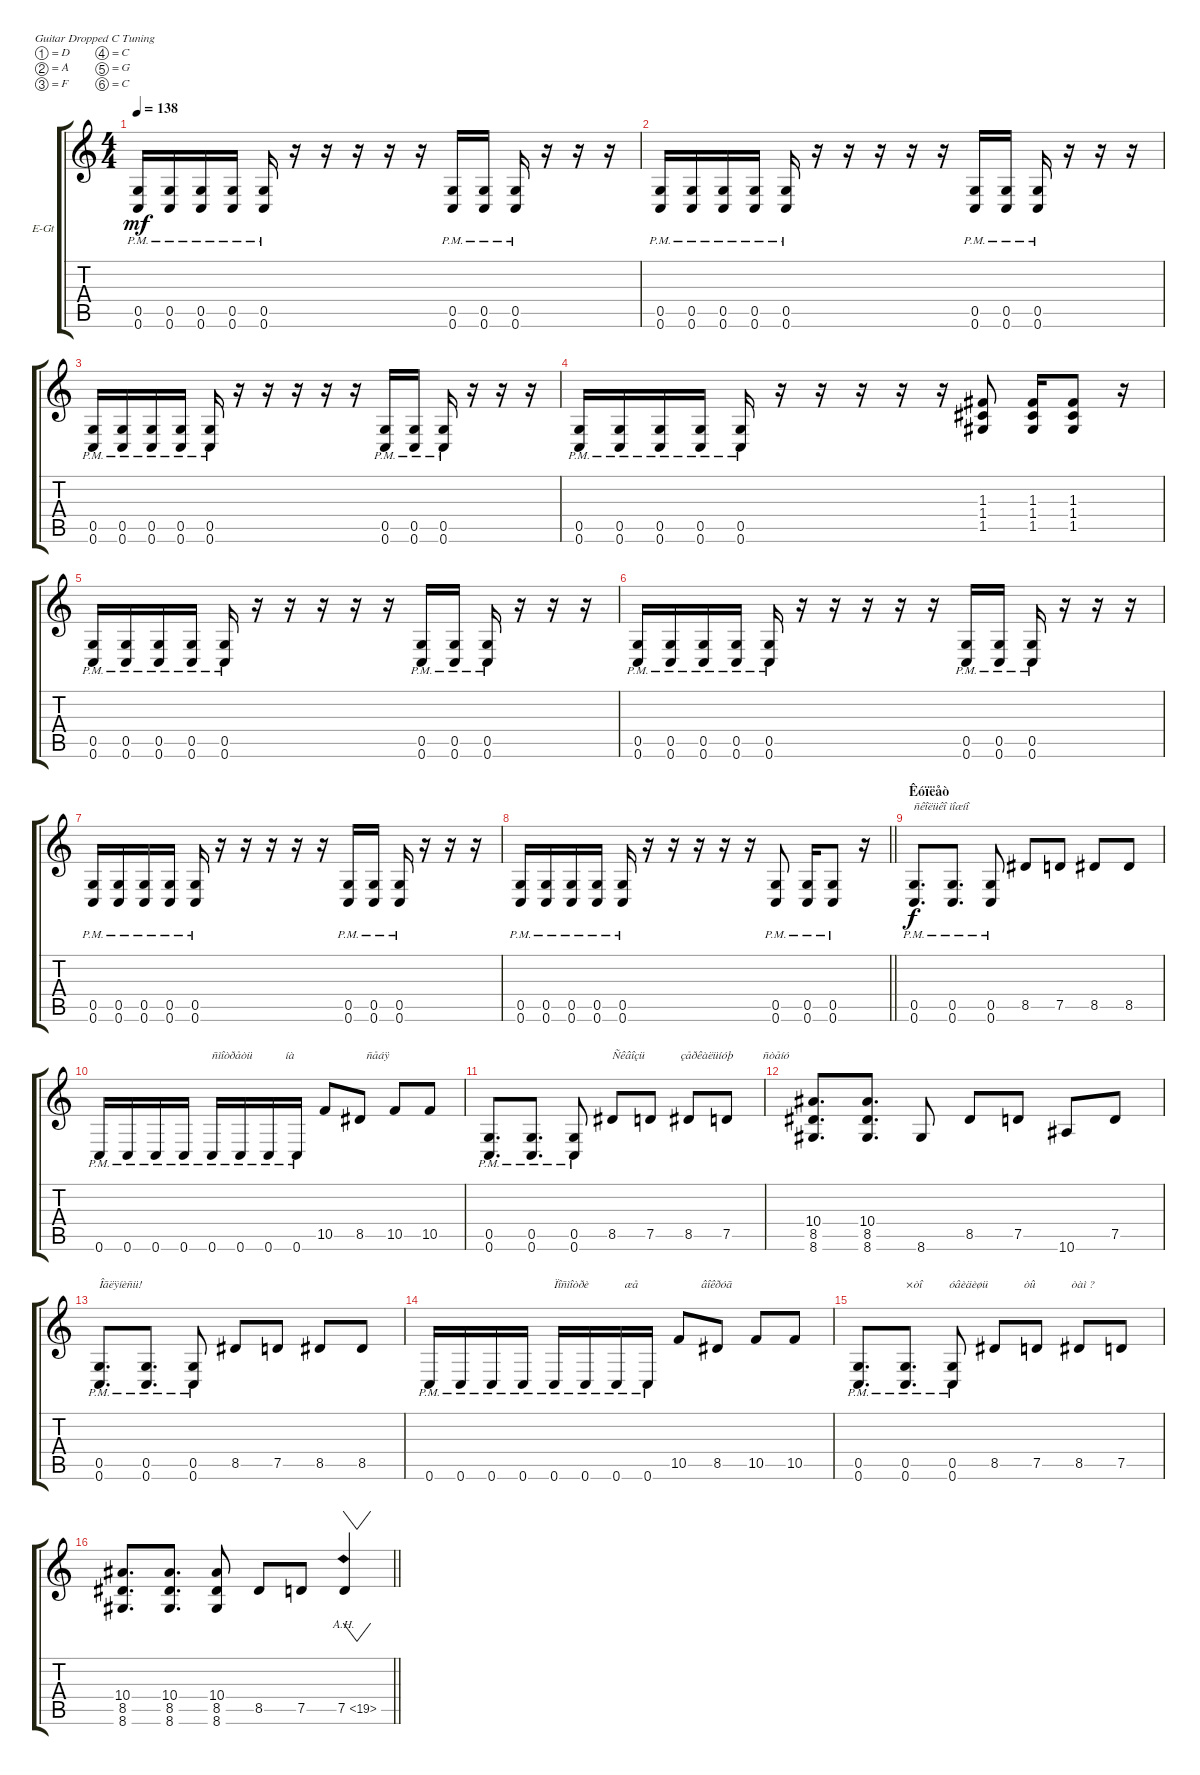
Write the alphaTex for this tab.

\bracketExtendMode groupsimilarinstruments
\firstSystemTrackNameOrientation horizontal
\otherSystemsTrackNameOrientation horizontal
\track ("Guitar 2" "E-Gt") {instrument distortionguitar}
\staff {score tabs}
\tuning (D4 A3 F3 C3 G2 C2)
\ts (4 4)
\tempo 138
\clef g2
\ks c
(0.5{pm} 0.6{pm}).16{dy mf} (0.5{pm} 0.6{pm}).16 (0.5{pm} 0.6{pm}).16 (0.5{pm} 0.6{pm}).16 (0.5{pm} 0.6{pm}).16 r.16 r.16 r.16 r.16 r.16 (0.5{pm} 0.6{pm}).16 (0.5{pm} 0.6{pm}).16 (0.5{pm} 0.6{pm}).16 r.16 r.16 r.16 |
(0.5{pm} 0.6{pm}).16 (0.5{pm} 0.6{pm}).16 (0.5{pm} 0.6{pm}).16 (0.5{pm} 0.6{pm}).16 (0.5{pm} 0.6{pm}).16 r.16 r.16 r.16 r.16 r.16 (0.5{pm} 0.6{pm}).16 (0.5{pm} 0.6{pm}).16 (0.5{pm} 0.6{pm}).16 r.16 r.16 r.16 |
(0.5{pm} 0.6{pm}).16 (0.5{pm} 0.6{pm}).16 (0.5{pm} 0.6{pm}).16 (0.5{pm} 0.6{pm}).16 (0.5{pm} 0.6{pm}).16 r.16 r.16 r.16 r.16 r.16 (0.5{pm} 0.6{pm}).16 (0.5{pm} 0.6{pm}).16 (0.5{pm} 0.6{pm}).16 r.16 r.16 r.16 |
(0.5{pm} 0.6{pm}).16 (0.5{pm} 0.6{pm}).16 (0.5{pm} 0.6{pm}).16 (0.5{pm} 0.6{pm}).16 (0.5{pm} 0.6{pm}).16 r.16 r.16 r.16 r.16 r.16 (1.3 1.4 1.5).8 (1.3 1.4 1.5).16 (1.3 1.4 1.5).8 r.16 |
(0.5{pm} 0.6{pm}).16 (0.5{pm} 0.6{pm}).16 (0.5{pm} 0.6{pm}).16 (0.5{pm} 0.6{pm}).16 (0.5{pm} 0.6{pm}).16 r.16 r.16 r.16 r.16 r.16 (0.5{pm} 0.6{pm}).16 (0.5{pm} 0.6{pm}).16 (0.5{pm} 0.6{pm}).16 r.16 r.16 r.16 |
(0.5{pm} 0.6{pm}).16 (0.5{pm} 0.6{pm}).16 (0.5{pm} 0.6{pm}).16 (0.5{pm} 0.6{pm}).16 (0.5{pm} 0.6{pm}).16 r.16 r.16 r.16 r.16 r.16 (0.5{pm} 0.6{pm}).16 (0.5{pm} 0.6{pm}).16 (0.5{pm} 0.6{pm}).16 r.16 r.16 r.16 |
(0.5{pm} 0.6{pm}).16 (0.5{pm} 0.6{pm}).16 (0.5{pm} 0.6{pm}).16 (0.5{pm} 0.6{pm}).16 (0.5{pm} 0.6{pm}).16 r.16 r.16 r.16 r.16 r.16 (0.5{pm} 0.6{pm}).16 (0.5{pm} 0.6{pm}).16 (0.5{pm} 0.6{pm}).16 r.16 r.16 r.16 |
\barLineRight lightlight
(0.5{pm} 0.6{pm}).16 (0.5{pm} 0.6{pm}).16 (0.5{pm} 0.6{pm}).16 (0.5{pm} 0.6{pm}).16 (0.5{pm} 0.6{pm}).16 r.16 r.16 r.16 r.16 r.16 (0.5{pm} 0.6{pm}).8 (0.5{pm} 0.6{pm}).16 (0.5{pm} 0.6{pm}).8 r.16 |
\section ("" "Êóïëåò")
(0.5{pm} 0.6{pm}).8{d txt "ñêîëüêî ìîæíî" dy f} (0.5{pm} 0.6{pm}).8{d} (0.5{pm} 0.6{pm}).8 8.5.8 7.5.8 8.5.8 8.5.8 |
0.6{pm}.16 0.6{pm}.16 0.6{pm}.16 0.6{pm}.16 0.6{pm}.16{txt "ñìîòðåòü           íà                        ñåáÿ "} 0.6{pm}.16 0.6{pm}.16 0.6{pm}.16 10.5.8 8.5.8 10.5.8 10.5.8 |
(0.5{pm} 0.6{pm}).8{d} (0.5{pm} 0.6{pm}).8{d} (0.5{pm} 0.6{pm}).8 8.5.8{txt "Ñêâîçü            çåðêàëüíóþ          ñòåíó "} 7.5.8 8.5.8 7.5.8 |
(10.4 8.5 8.6).8{d} (10.4 8.5 8.6).8{d} 8.6.8 8.5.8 7.5.8 10.6.8 7.5.8 |
(0.5{pm} 0.6{pm}).8{d txt "Îãëÿíèñü! "} (0.5{pm} 0.6{pm}).8{d} (0.5{pm} 0.6{pm}).8 8.5.8 7.5.8 8.5.8 8.5.8 |
0.6{pm}.16 0.6{pm}.16 0.6{pm}.16 0.6{pm}.16 0.6{pm}.16{txt "Ïîñìîòðè            æå                     âîêðóã "} 0.6{pm}.16 0.6{pm}.16 0.6{pm}.16 10.5.8 8.5.8 10.5.8 10.5.8 |
(0.5{pm} 0.6{pm}).8{d} (0.5{pm} 0.6{pm}).8{d txt "×òî         óâèäèøü            òû            òàì ?"} (0.5{pm} 0.6{pm}).8 8.5.8 7.5.8 8.5.8 7.5.8 |
\barLineRight lightlight
(10.4 8.5 8.6).8{d} (10.4 8.5 8.6).8{d} (10.4 8.5 8.6).8 8.5.8 7.5.8 7.5{ah 12}.4{vw}
